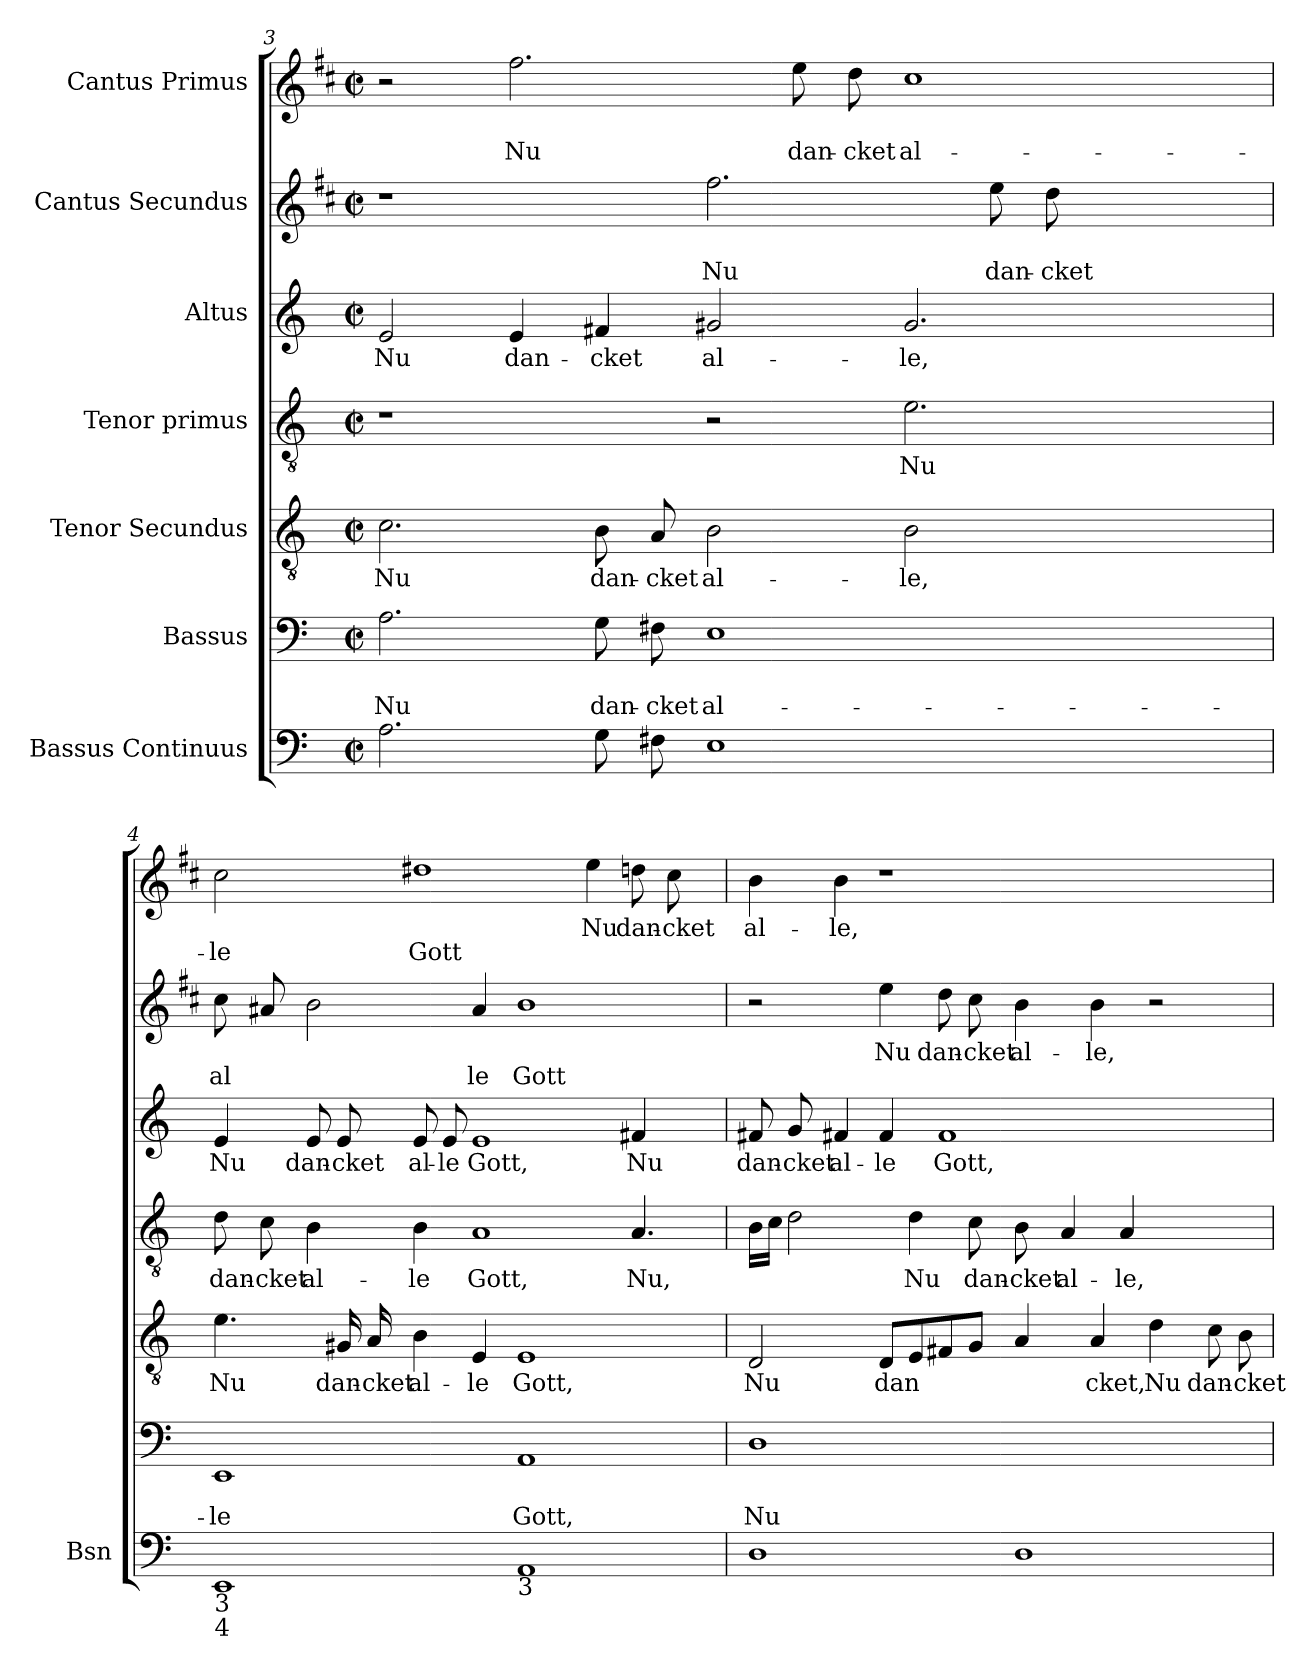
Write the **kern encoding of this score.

**kern	**kern	**text	**text	**kern	**text	**kern	**text	**kern	**text	**kern	**text	**text	**kern	**text	**text
*part7	*part6	*part6	*part6	*part5	*part5	*part4	*part4	*part3	*part3	*part2	*part2	*part2	*part1	*part1	*part1
*staff7	*staff6	*staff6	*staff6	*staff5	*staff5	*staff4	*staff4	*staff3	*staff3	*staff2	*staff2	*staff2	*staff1	*staff1	*staff1
*I"Bassus Continuus	*I"Bassus	*	*	*I"Tenor Secundus	*	*I"Tenor primus	*	*I"Altus	*	*I"Cantus Secundus	*	*	*I"Cantus Primus	*	*
*I'Bsn	*	*	*	*	*	*	*	*	*	*	*	*	*	*	*
!!LO:LB:g=z
*clefF4	*clefF4	*	*	*clefGv2	*	*clefGv2	*	*clefG2	*	*clefG2	*	*	*clefG2	*	*
*	*	*	*	*	*	*	*	*	*	*ITrd1c2	*	*	*ITrd1c2	*	*
*k[]	*k[]	*	*	*k[]	*	*k[]	*	*k[]	*	*k[]	*	*	*k[]	*	*
*C:	*C:	*	*	*C:	*	*C:	*	*C:	*	*C:	*	*	*C:	*	*
*M4/2	*M4/2	*	*	*M4/2	*	*M4/2	*	*M4/2	*	*M4/2	*	*	*M4/2	*	*
*met(c|)	*met(c|)	*	*	*met(c|)	*	*met(c|)	*	*met(c|)	*	*met(c|)	*	*	*met(c|)	*	*
=3	=3	=3	=3	=3	=3	=3	=3	=3	=3	=3	=3	=3	=3	=3	=3
!	!	!	!LO:LY:b	!	!LO:LY:b	!	!	!	!LO:LY:b	!	!	!	!	!	!
2.A	2.A	.	Nu	2.c	Nu	1r	.	2e	Nu	1r	.	.	2r	.	.
!	!	!	!	!	!	!	!	!	!LO:LY:b	!	!	!	!	!	!LO:LY:b
.	.	.	.	.	.	.	.	4e	dan-	.	.	.	2.ee	.	Nu
!	!	!	!LO:LY:b	!	!LO:LY:b	!	!	!	!LO:LY:b	!	!	!	!	!	!
8G	8G	.	dan-	8B	dan-	.	.	4f#X	-cket	.	.	.	.	.	.
!	!	!	!LO:LY:b	!	!LO:LY:b	!	!	!	!	!	!	!	!	!	!
8F#X	8F#X	.	-cket	8A	-cket	.	.	.	.	.	.	.	.	.	.
!	!	!	!LO:LY:b	!	!LO:LY:b	!	!	!	!LO:LY:b	!	!	!LO:LY:b	!	!	!
1E	1E	.	al-	2B	al-	2r	.	2g#X	al-	2.ee	.	Nu	.	.	.
!	!	!	!	!	!	!	!	!	!	!	!	!	!	!	!LO:LY:b
.	.	.	.	.	.	.	.	.	.	.	.	.	8dd	.	dan-
!	!	!	!	!	!	!	!	!	!	!	!	!	!	!	!LO:LY:b
.	.	.	.	.	.	.	.	.	.	.	.	.	8cc	.	-cket
!	!	!	!	!	!LO:LY:b	!	!LO:LY:b	!	!LO:LY:b	!	!	!	!	!	!LO:LY:b
.	.	.	.	2B	-le,	2.e	Nu	2.g#	-le,	.	.	.	1b	.	al-
!	!	!	!	!	!	!	!	!	!	!	!	!LO:LY:b	!	!	!
.	.	.	.	.	.	.	.	.	.	8dd	.	dan-	.	.	.
!	!	!	!	!	!	!	!	!	!	!	!	!LO:LY:b	!	!	!
.	.	.	.	.	.	.	.	.	.	8cc	.	-cket	.	.	.
2ryy	2ryy	.	.	2ryy	.	.	.	.	.	2ryy	.	.	.	.	.
.	.	.	.	.	.	4ryy	.	4ryy	.	.	.	.	.	.	.
=4	=4	=4	=4	=4	=4	=4	=4	=4	=4	=4	=4	=4	=4	=4	=4
!LO:TX:b:t=3	!	!	!	!	!	!	!	!	!	!	!	!	!	!	!
!LO:TX:b:t=4	!	!	!	!	!	!	!	!	!	!	!	!	!	!	!
!	!	!	!LO:LY:b	!	!LO:LY:b	!	!LO:LY:b	!	!LO:LY:b	!	!	!LO:LY:b	!	!	!LO:LY:b
1EE	1EE	.	-le	4.e	Nu	8d	dan-	4e	Nu	8b	.	al	2b	.	-le
!	!	!	!	!	!	!	!LO:LY:b	!	!	!	!	!	!	!	!
.	.	.	.	.	.	8c	-cket	.	.	8g#X	.	.	.	.	.
!	!	!	!	!	!	!	!LO:LY:b	!	!LO:LY:b	!	!	!	!	!	!
.	.	.	.	.	.	4B	al-	8e	dan-	2a	.	.	.	.	.
!	!	!	!	!	!LO:LY:b	!	!	!	!LO:LY:b	!	!	!	!	!	!
.	.	.	.	16G#X	dan-	.	.	8e	-cket	.	.	.	.	.	.
!	!	!	!	!	!LO:LY:b	!	!	!	!	!	!	!	!	!	!
.	.	.	.	16A	-cket	.	.	.	.	.	.	.	.	.	.
!	!	!	!	!	!LO:LY:b	!	!LO:LY:b	!	!LO:LY:b	!	!	!	!	!	!LO:LY:b
.	.	.	.	4B	al-	4B	-le	8e	al-	.	.	.	1cc#X	.	Gott
!	!	!	!	!	!	!	!	!	!LO:LY:b	!	!	!	!	!	!
.	.	.	.	.	.	.	.	8e	-le	.	.	.	.	.	.
!	!	!	!	!	!LO:LY:b	!	!LO:LY:b	!	!LO:LY:b	!	!	!LO:LY:b	!	!	!
.	.	.	.	4E	-le	1A	Gott,	1e	Gott,	4g#	.	le	.	.	.
!LO:TX:b:t=3	!	!	!	!	!	!	!	!	!	!	!	!	!	!	!
!	!	!	!LO:LY:b	!	!LO:LY:b	!	!	!	!	!	!	!LO:LY:b	!	!	!
1AA	1AA	.	Gott,	1E	Gott,	.	.	.	.	1a	.	Gott	.	.	.
!	!	!	!	!	!	!	!	!	!	!	!	!	!	!LO:LY:b	!
.	.	.	.	.	.	.	.	.	.	.	.	.	4dd	Nu	.
!	!	!	!	!	!	!	!LO:LY:b	!	!LO:LY:b	!	!	!	!	!LO:LY:b	!
.	.	.	.	.	.	4.A	Nu,	4f#X	Nu	.	.	.	8ccn	dan-	.
!	!	!	!	!	!	!	!	!	!	!	!	!	!	!LO:LY:b	!
.	.	.	.	.	.	.	.	.	.	.	.	.	8b	-cket	.
8ryy	8ryy	.	.	8ryy	.	.	.	8ryy	.	8ryy	.	.	8ryy	.	.
=5	=5	=5	=5	=5	=5	=5	=5	=5	=5	=5	=5	=5	=5	=5	=5
!	!	!	!LO:LY:b	!	!LO:LY:b	!	!	!	!LO:LY:b	!	!	!	!	!LO:LY:b	!
1D	1D	.	Nu	2D	Nu	16BLL	.	8f#X	dan-	2r	.	.	4a	al-	.
.	.	.	.	.	.	16cJJ	.	.	.	.	.	.	.	.	.
!	!	!	!	!	!	!	!	!	!LO:LY:b	!	!	!	!	!	!
.	.	.	.	.	.	2d	.	8g	-cket	.	.	.	.	.	.
!	!	!	!	!	!	!	!	!	!LO:LY:b	!	!	!	!	!LO:LY:b	!
.	.	.	.	.	.	.	.	4f#X	al-	.	.	.	4a	-le,	.
!	!	!	!	!	!LO:LY:b	!	!	!	!LO:LY:b	!	!LO:LY:b	!	!	!	!
.	.	.	.	8DL	dan	.	.	4f#	-le	4dd	Nu	.	1r	.	.
!	!	!	!	!	!	!	!LO:LY:b	!	!	!	!	!	!	!	!
.	.	.	.	8E	.	4d	Nu	.	.	.	.	.	.	.	.
!	!	!	!	!	!	!	!	!	!LO:LY:b	!	!LO:LY:b	!	!	!	!
.	.	.	.	8F#X	.	.	.	1f#	Gott,	8cc	dan-	.	.	.	.
!	!	!	!	!	!	!	!LO:LY:b	!	!	!	!LO:LY:b	!	!	!	!
.	.	.	.	8GJ	.	8c	dan-	.	.	8b	-cket	.	.	.	.
!	!	!	!LO:LY:b	!	!	!	!LO:LY:b	!	!	!	!LO:LY:b	!	!	!	!
1D	[1Dyy	.	dan-	4A	.	8B	-cket	.	.	4a	al-	.	.	.	.
!	!	!	!	!	!	!	!LO:LY:b	!	!	!	!	!	!	!	!
.	.	.	.	.	.	4A	al-	.	.	.	.	.	.	.	.
!	!	!	!	!	!LO:LY:b	!	!	!	!	!	!LO:LY:b	!	!	!	!
.	.	.	.	4A	cket,	.	.	.	.	4a	-le,	.	.	.	.
!	!	!	!	!	!	!	!LO:LY:b	!	!	!	!	!	!	!	!
.	.	.	.	.	.	4A	-le,	.	.	.	.	.	.	.	.
!	!	!	!	!	!LO:LY:b	!	!	!	!	!	!	!	!	!	!
.	.	.	.	4d	Nu	.	.	.	.	2r	.	.	2ryy	.	.
.	.	.	.	.	.	4.ryy	.	.	.	.	.	.	.	.	.
!	!	!	!	!	!LO:LY:b	!	!	!	!	!	!	!	!	!	!
.	.	.	.	8c	dan-	.	.	4ryy	.	.	.	.	.	.	.
!	!	!	!	!	!LO:LY:b	!	!	!	!	!	!	!	!	!	!
.	.	.	.	8B	-cket	.	.	.	.	.	.	.	.	.	.
=	=	=	=	=	=	=	=	=	=	=	=	=	=	=	=
*-	*-	*-	*-	*-	*-	*-	*-	*-	*-	*-	*-	*-	*-	*-	*-
